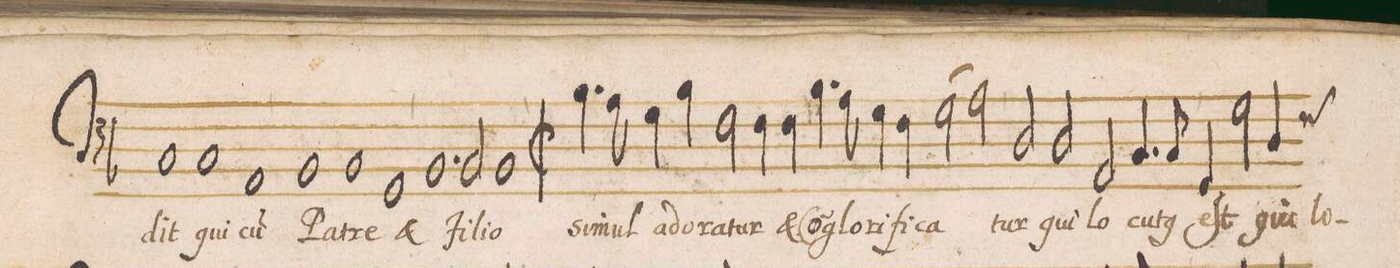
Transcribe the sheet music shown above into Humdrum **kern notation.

**kern	**text
*I"BASVS	*
*clefF4	*
*k[b-]	*
*met(C|)	*
*M3/1	*
=146-	=146-
1C/	-dit
1C/	qui
1AA/	cu(m)
=147-	=147-
1BB-/	Pa-
1BB-/	-tre
1GG/	et
=148-	=148-
1.BB-/	Fi-
2BB-/	-li-
1BB-/	-o
=149-	=149-
*M2/1	*
*met(C|)	*
*mmet(c)	*
4.B-\	si-
8A\	-mul
4G\	a-
4B-\	-do-
2F\	-ra-
4F\	-tur
4F\	et
=150-	=150-
4.B-\	Co(n)-
8A\	-glo-
4G\	-ri-
4F\	-fi-
(2G\	-ca-
2A\)	.
=151-	=151-
2D/	-tur
2D/	qui
2AA/	lo-
4.C/	-cu-
8C/	-t(us)
=152-	=152-
4GG/	eſt
2G\	qui
4D/	lo-
*-	*-
